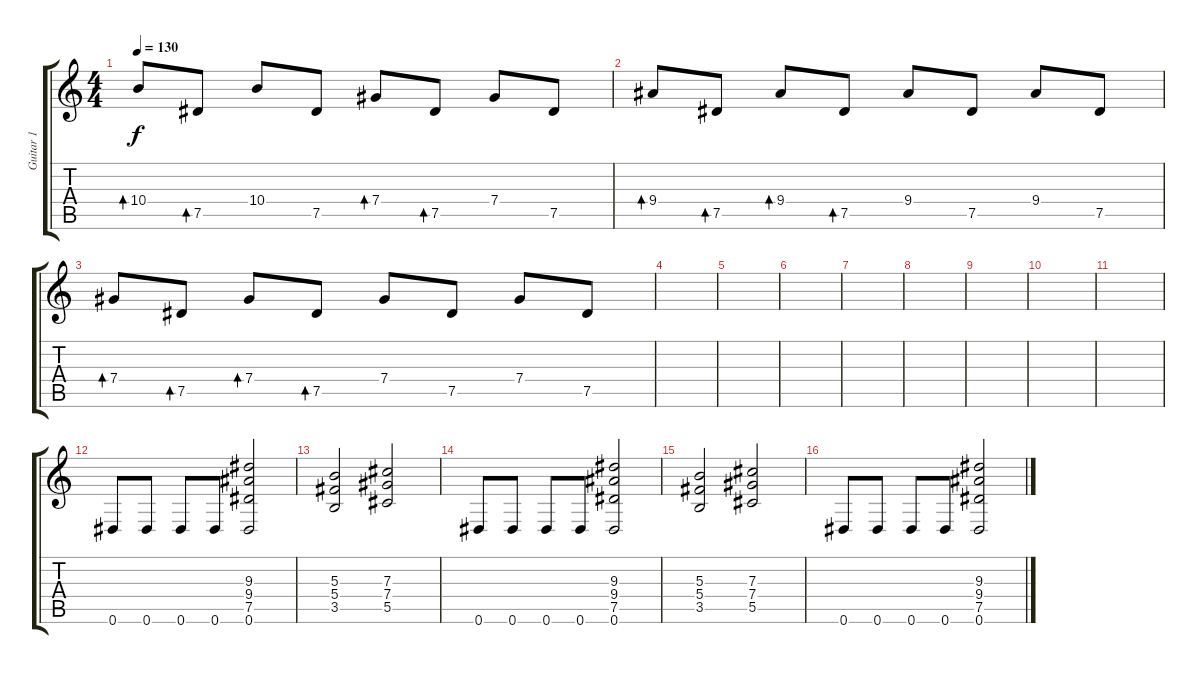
\track ("Guitar 1" "Guitar 1") {instrument electricguitarclean}
\staff {score tabs}
\tuning (Eb4 Bb3 Gb3 Db3 Ab2 Eb2) {hide}
\ts (4 4)
\tempo 130
\clef g2
\ks c
10.4.8{bd 240 dy f} 7.5.8{bd 240} 10.4.8 7.5.8 7.4.8{bd 240} 7.5.8{bd 240} 7.4.8 7.5.8 |
9.4.8{bd 240} 7.5.8{bd 240} 9.4.8{bd 240} 7.5.8{bd 240} 9.4.8 7.5.8 9.4.8 7.5.8 |
7.4.8{bd 240} 7.5.8{bd 240} 7.4.8{bd 240} 7.5.8{bd 240} 7.4.8 7.5.8 7.4.8 7.5.8 |
|
|
|
|
|
|
|
|
0.6.8{volume 13 instrument distortionguitar} 0.6.8 0.6.8 0.6.8 (9.3 9.4 7.5 0.6).2 |
(5.3 5.4 3.5).2 (7.3 7.4 5.5).2 |
0.6.8 0.6.8 0.6.8 0.6.8 (9.3 9.4 7.5 0.6).2 |
(5.3 5.4 3.5).2 (7.3 7.4 5.5).2 |
0.6.8 0.6.8 0.6.8 0.6.8 (9.3 9.4 7.5 0.6).2
